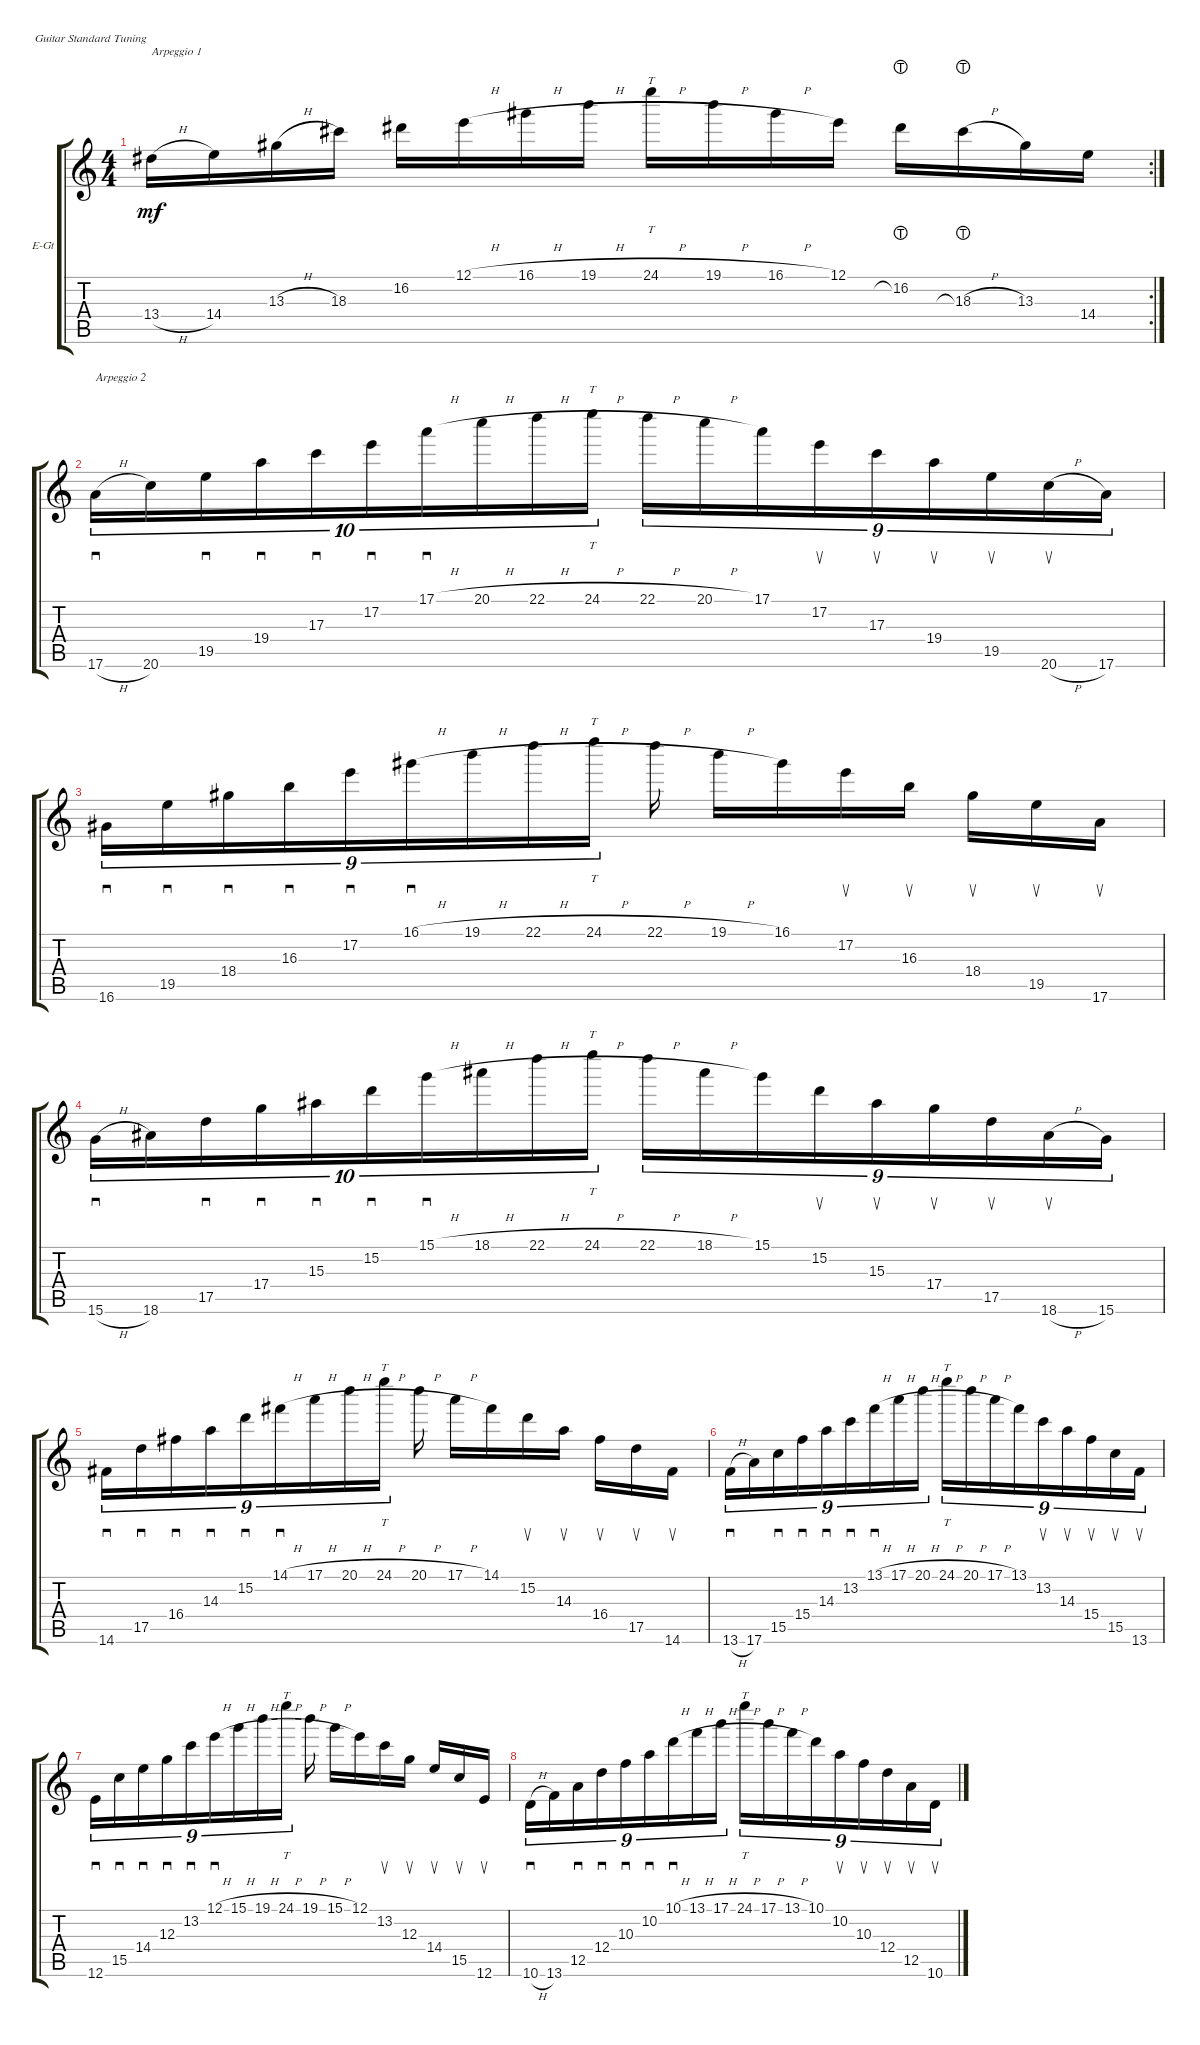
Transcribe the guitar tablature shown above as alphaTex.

\defaultSystemsLayout 4
\bracketExtendMode groupsimilarinstruments
\firstSystemTrackNameOrientation horizontal
\otherSystemsTrackNameOrientation horizontal
\track ("Electric Guitar" "E-Gt") {instrument overdrivenguitar}
\staff {score tabs}
\tuning (E4 B3 G3 D3 A2 E2)
\rc 2
\ts (4 4)
\tempo (180 hide)
\clef g2
\ks c
13.4{h}.16{txt "Arpeggio 1" dy mf instrument overdrivenguitar} 14.4.16 13.3{h}.16 18.3.16 16.2.16 12.1{h}.16 16.1{h}.16 19.1{h}.16 24.1{h}.16{tt} 19.1{h}.16 16.1{h}.16 12.1.16 16.2{lht}.16 18.3{h lht}.16 13.3.16 14.4.16 |
17.6{h}.16{sd tu (10 8) txt "Arpeggio 2"} 20.6.16{tu (10 8)} 19.5.16{sd tu (10 8)} 19.4.16{sd tu (10 8)} 17.3.16{sd tu (10 8)} 17.2.16{sd tu (10 8)} 17.1{h}.16{sd tu (10 8)} 20.1{h}.16{tu (10 8)} 22.1{h}.16{tu (10 8)} 24.1{h}.16{tt tu (10 8)} 22.1{h}.16{tu (9 8)} 20.1{h}.16{tu (9 8)} 17.1.16{tu (9 8)} 17.2.16{su tu (9 8)} 17.3.16{su tu (9 8)} 19.4.16{su tu (9 8)} 19.5.16{su tu (9 8)} 20.6{h}.16{su tu (9 8)} 17.6.16{tu (9 8)} |
16.6.16{sd tu (9 8)} 19.5.16{sd tu (9 8)} 18.4.16{sd tu (9 8)} 16.3.16{sd tu (9 8)} 17.2.16{sd tu (9 8)} 16.1{h}.16{sd tu (9 8)} 19.1{h}.16{tu (9 8)} 22.1{h}.16{tu (9 8)} 24.1{h}.16{tt tu (9 8)} 22.1{h}.16 19.1{h}.16 16.1.16 17.2.16{su} 16.3.16{su} 18.4.16{su} 19.5.16{su} 17.6.16{su} |
15.6{h}.16{sd tu (10 8)} 18.6.16{tu (10 8)} 17.5.16{sd tu (10 8)} 17.4.16{sd tu (10 8)} 15.3.16{sd tu (10 8)} 15.2.16{sd tu (10 8)} 15.1{h}.16{sd tu (10 8)} 18.1{h}.16{tu (10 8)} 22.1{h}.16{tu (10 8)} 24.1{h}.16{tt tu (10 8)} 22.1{h}.16{tu (9 8)} 18.1{h}.16{tu (9 8)} 15.1.16{tu (9 8)} 15.2.16{su tu (9 8)} 15.3.16{su tu (9 8)} 17.4.16{su tu (9 8)} 17.5.16{su tu (9 8)} 18.6{h}.16{su tu (9 8)} 15.6.16{tu (9 8)} |
14.6.16{sd tu (9 8)} 17.5.16{sd tu (9 8)} 16.4.16{sd tu (9 8)} 14.3.16{sd tu (9 8)} 15.2.16{sd tu (9 8)} 14.1{h}.16{sd tu (9 8)} 17.1{h}.16{tu (9 8)} 20.1{h}.16{tu (9 8)} 24.1{h}.16{tt tu (9 8)} 20.1{h}.16 17.1{h}.16 14.1.16 15.2.16{su} 14.3.16{su} 16.4.16{su} 17.5.16{su} 14.6.16{su} |
13.6{h}.16{sd tu (9 8)} 17.6.16{tu (9 8)} 15.5.16{sd tu (9 8)} 15.4.16{sd tu (9 8)} 14.3.16{sd tu (9 8)} 13.2.16{sd tu (9 8)} 13.1{h}.16{sd tu (9 8)} 17.1{h}.16{tu (9 8)} 20.1{h}.16{tu (9 8)} 24.1{h}.16{tt tu (9 8)} 20.1{h}.16{tu (9 8)} 17.1{h}.16{tu (9 8)} 13.1.16{tu (9 8)} 13.2.16{su tu (9 8)} 14.3.16{su tu (9 8)} 15.4.16{su tu (9 8)} 15.5.16{su tu (9 8)} 13.6.16{su tu (9 8)} |
12.6.16{sd tu (9 8)} 15.5.16{sd tu (9 8)} 14.4.16{sd tu (9 8)} 12.3.16{sd tu (9 8)} 13.2.16{sd tu (9 8)} 12.1{h}.16{sd tu (9 8)} 15.1{h}.16{tu (9 8)} 19.1{h}.16{tu (9 8)} 24.1{h}.16{tt tu (9 8)} 19.1{h}.16 15.1{h}.16 12.1.16 13.2.16{su} 12.3.16{su} 14.4.16{su} 15.5.16{su} 12.6.16{su} |
10.6{h}.16{sd tu (9 8)} 13.6.16{tu (9 8)} 12.5.16{sd tu (9 8)} 12.4.16{sd tu (9 8)} 10.3.16{sd tu (9 8)} 10.2.16{sd tu (9 8)} 10.1{h}.16{sd tu (9 8)} 13.1{h}.16{tu (9 8)} 17.1{h}.16{tu (9 8)} 24.1{h}.16{tt tu (9 8)} 17.1{h}.16{tu (9 8)} 13.1{h}.16{tu (9 8)} 10.1.16{tu (9 8)} 10.2.16{su tu (9 8)} 10.3.16{su tu (9 8)} 12.4.16{su tu (9 8)} 12.5.16{su tu (9 8)} 10.6.16{su tu (9 8)}
